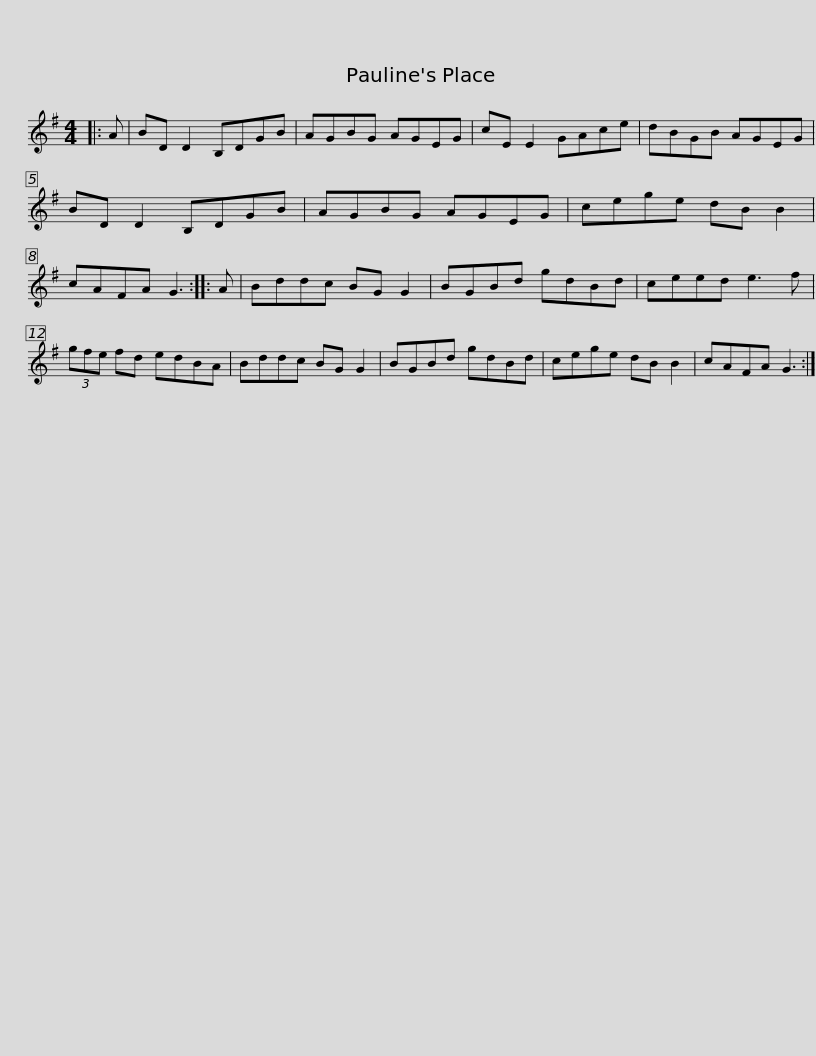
X:1
L:1/8
M:4/4
I:linebreak $
K:G
V:1 treble
V:1
|: A | BD D2 B,DGB | AGBG AGEG | cE E2 GAce | dBGB AGEG | %5
 BD D2 B,DGB |$ AGBG AGEG | cege dB B2 | cAFA G3 :: A | %10
 Bddc BG G2 | BGBd gdBd | ceed e3 f |$ (3gfe fd edBA | Bddc BG G2 | %15
 BGBd gdBd | cege dB B2 | cAFA G3 :| %18
